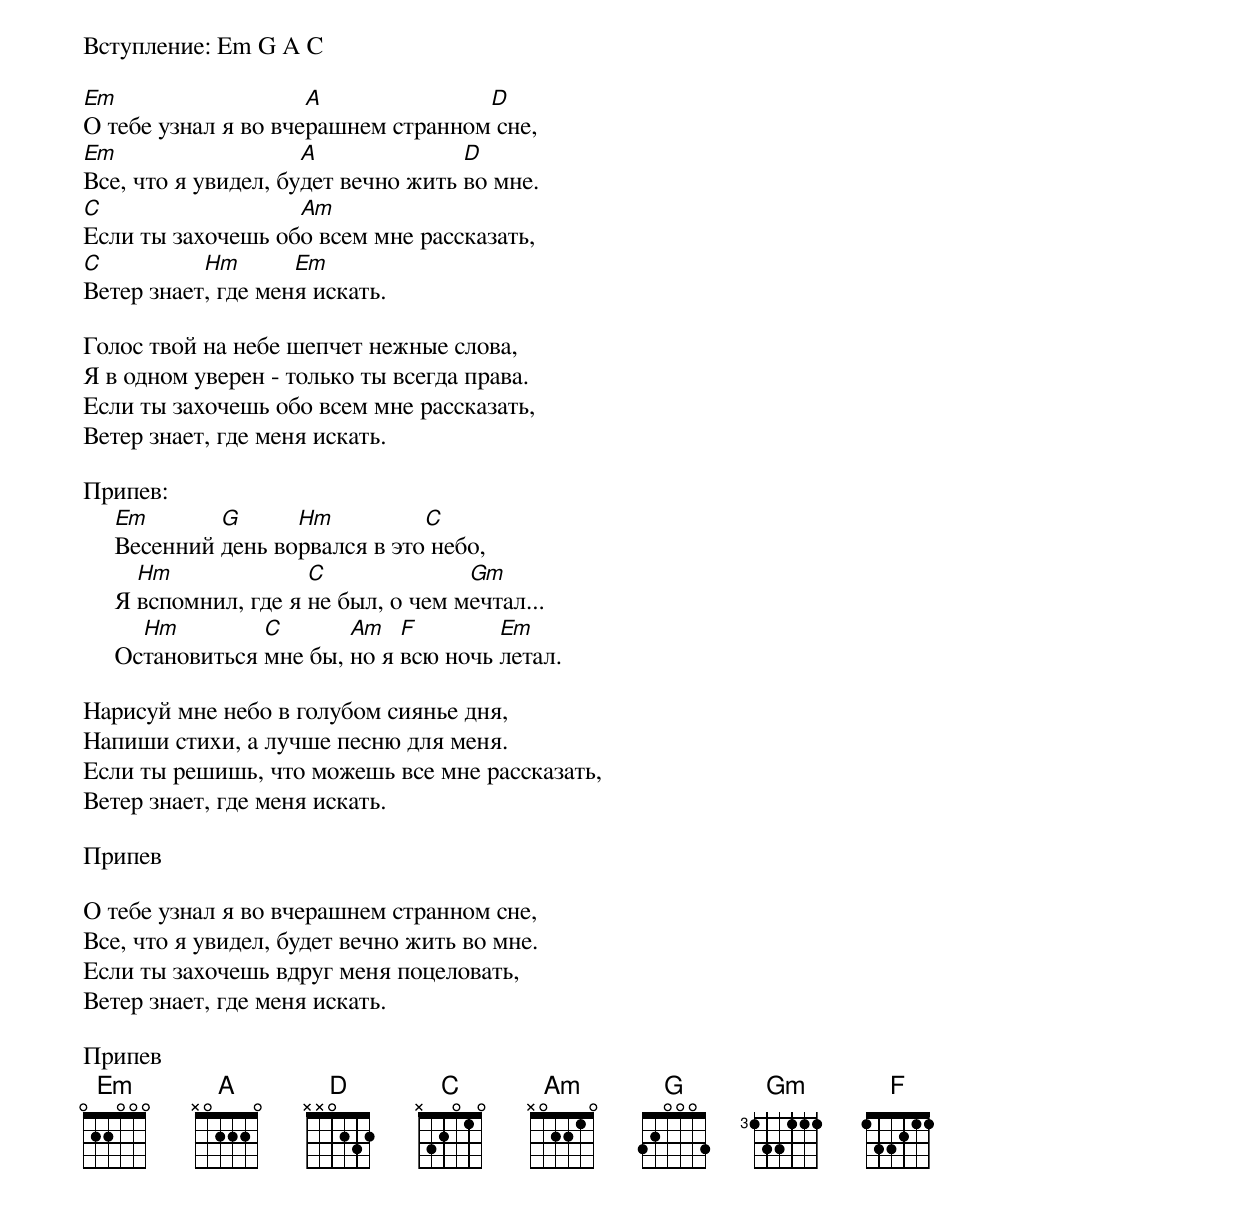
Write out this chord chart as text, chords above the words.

Вступление: Em G A C

Em                   A              D
О тебе узнал я во вчерашнем странном сне,
Em                   A              D
Все, что я увидел, будет вечно жить во мне.
C                  Am
Если ты захочешь обо всем мне рассказать,
C          Hm       Em
Ветер знает, где меня искать.

Голос твой на небе шепчет нежные слова,
Я в одном уверен - только ты всегда права.
Если ты захочешь обо всем мне рассказать,
Ветер знает, где меня искать.

Припев:
     Em       G      Hm          C
     Весенний день ворвался в это небо,
       Hm              C              Gm
     Я вспомнил, где я не был, о чем мечтал...
       Hm         C       Am   F        Em
     Остановиться мне бы, но я всю ночь летал.

Нарисуй мне небо в голубом сиянье дня,
Напиши стихи, а лучше песню для меня.
Если ты решишь, что можешь все мне рассказать,
Ветер знает, где меня искать.

Припев

О тебе узнал я во вчерашнем странном сне,
Все, что я увидел, будет вечно жить во мне.
Если ты захочешь вдруг меня поцеловать,
Ветер знает, где меня искать.

Припев
